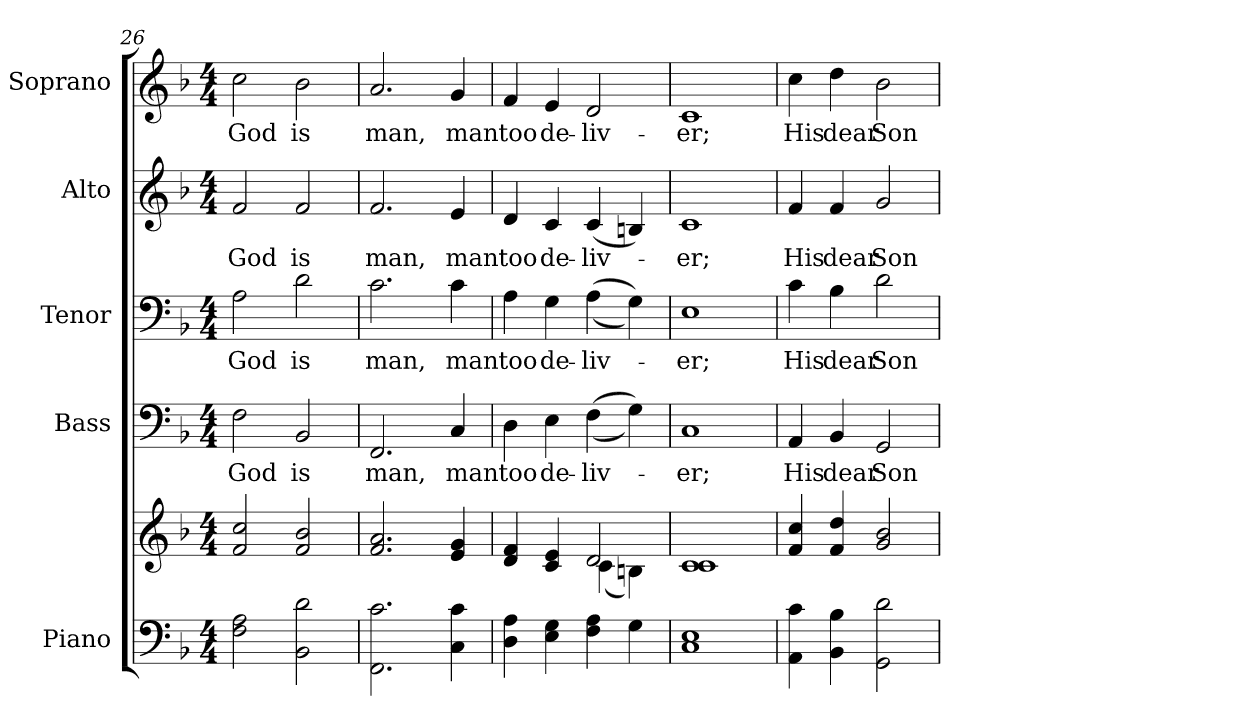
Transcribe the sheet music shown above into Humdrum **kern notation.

**kern	**kern	**kern	**text	**kern	**text	**kern	**text	**kern	**text
*part5	*part5	*part4	*part4	*part3	*part3	*part2	*part2	*part1	*part1
*staff6	*staff5	*staff4	*staff4	*staff3	*staff3	*staff2	*staff2	*staff1	*staff1
*I"Piano	*	*I"Bass	*	*I"Tenor	*	*I"Alto	*	*I"Soprano	*
*I'Pno.	*	*I'B.	*	*I'T.	*	*I'A.	*	*I'S.	*
!!LO:PB:g=z
*clefF4	*clefG2	*clefF4	*	*clefF4	*	*clefG2	*	*clefG2	*
*k[b-]	*k[b-]	*k[b-]	*	*k[b-]	*	*k[b-]	*	*k[b-]	*
*F:	*F:	*F:	*	*F:	*	*F:	*	*F:	*
*M4/4	*M4/4	*M4/4	*	*M4/4	*	*M4/4	*	*M4/4	*
=26	=26	=26	=26	=26	=26	=26	=26	=26	=26
!	!	!	!LO:LY:b:color=#000000	!	!	!	!	!	!
!	!	!	!	!	!LO:LY:b:color=#000000	!	!	!	!
!	!	!	!	!	!	!	!LO:LY:b:color=#000000	!	!
!	!	!	!	!	!	!	!	!	!LO:LY:b:color=#000000
2Fi\ 2Ai	2fi/ 2cci	2Fi\	God	2Ai\	God	2fi/	God	2cci\	God
!	!	!	!LO:LY:b:color=#000000	!	!	!	!	!	!
!	!	!	!	!	!LO:LY:b:color=#000000	!	!	!	!
!	!	!	!	!	!	!	!LO:LY:b:color=#000000	!	!
!	!	!	!	!	!	!	!	!	!LO:LY:b:color=#000000
2BB-i\ 2di	2fi/ 2b-i	2BB-i/	is	2di\	is	2fi/	is	2b-i\	is
=27	=27	=27	=27	=27	=27	=27	=27	=27	=27
!	!	!	!LO:LY:b:color=#000000	!	!	!	!	!	!
!	!	!	!	!	!LO:LY:b:color=#000000	!	!	!	!
!	!	!	!	!	!	!	!LO:LY:b:color=#000000	!	!
!	!	!	!	!	!	!	!	!	!LO:LY:b:color=#000000
2.FFi\ 2.ci	2.fi/ 2.ai	2.FFi/	man,	2.ci\	man,	2.fi/	man,	2.ai/	man,
!	!	!	!LO:LY:b:color=#000000	!	!	!	!	!	!
!	!	!	!	!	!LO:LY:b:color=#000000	!	!	!	!
!	!	!	!	!	!	!	!LO:LY:b:color=#000000	!	!
!	!	!	!	!	!	!	!	!	!LO:LY:b:color=#000000
4Ci\ 4ci	4ei/ 4gi	4Ci/	man	4ci\	man	4ei/	man	4gi/	man
!!LO:PB:g=z
=28	=28	=28	=28	=28	=28	=28	=28	=28	=28
*	*^	*	*	*	*	*	*	*	*
!	!	!	!	!LO:LY:b:color=#000000	!	!	!	!	!	!
!	!	!	!	!	!	!LO:LY:b:color=#000000	!	!	!	!
!	!	!	!	!	!	!	!	!LO:LY:b:color=#000000	!	!
!	!	!	!	!	!	!	!	!	!	!LO:LY:b:color=#000000
4Di\ 4Ai	4di/ 4fi	2ryy	4Di\	too	4Ai\	too	4di/	too	4fi/	too
!	!	!	!	!LO:LY:b:color=#000000	!	!	!	!	!	!
!	!	!	!	!	!	!LO:LY:b:color=#000000	!	!	!	!
!	!	!	!	!	!	!	!	!LO:LY:b:color=#000000	!	!
!	!	!	!	!	!	!	!	!	!	!LO:LY:b:color=#000000
4Ei\ 4Gi	4ci/ 4ei	.	4Ei\	de-	4Gi\	de-	4ci/	de-	4ei/	de-
!	!	!	!	!LO:LY:b:color=#000000	!	!	!	!	!	!
!	!	!	!	!	!	!LO:LY:b:color=#000000	!	!	!	!
!	!	!	!	!	!	!	!	!LO:LY:b:color=#000000	!	!
!	!	!	!	!	!	!	!	!	!	!LO:LY:b:color=#000000
4Fi\ 4Ai	2di/	(4ci\	((4Fi\	-liv-	((4Ai\	-liv-	(4ci/	-liv-	2di/	-liv-
4Gi\	.	4Bni\)	4Gi\))	.	4Gi\))	.	4Bni/)	.	.	.
*	*v	*v	*	*	*	*	*	*	*	*
=29	=29	=29	=29	=29	=29	=29	=29	=29	=29
*	*^	*	*	*	*	*	*	*	*
!	!	!	!	!LO:LY:b:color=#000000	!	!	!	!	!	!
*	*v	*v	*	*	*	*	*	*	*	*
*	*^	*	*	*	*	*	*	*	*
!	!	!	!	!	!	!LO:LY:b:color=#000000	!	!	!	!
*	*v	*v	*	*	*	*	*	*	*	*
*	*^	*	*	*	*	*	*	*	*
!	!	!	!	!	!	!	!	!LO:LY:b:color=#000000	!	!
*	*v	*v	*	*	*	*	*	*	*	*
*	*^	*	*	*	*	*	*	*	*
!	!	!	!	!	!	!	!	!	!	!LO:LY:b:color=#000000
*	*v	*v	*	*	*	*	*	*	*	*
1Ci 1Ei	1ci 1ci	1Ci	-er;	1Ei	-er;	1ci	-er;	1ci	-er;
!!LO:PB:g=z
=30	=30	=30	=30	=30	=30	=30	=30	=30	=30
!	!	!	!LO:LY:b:color=#000000	!	!	!	!	!	!
!	!	!	!	!	!LO:LY:b:color=#000000	!	!	!	!
!	!	!	!	!	!	!	!LO:LY:b:color=#000000	!	!
!	!	!	!	!	!	!	!	!	!LO:LY:b:color=#000000
4AAi\ 4ci	4fi/ 4cci	4AAi/	His	4ci\	His	4fi/	His	4cci\	His
!	!	!	!LO:LY:b:color=#000000	!	!	!	!	!	!
!	!	!	!	!	!LO:LY:b:color=#000000	!	!	!	!
!	!	!	!	!	!	!	!LO:LY:b:color=#000000	!	!
!	!	!	!	!	!	!	!	!	!LO:LY:b:color=#000000
4BB-i\ 4B-i	4fi/ 4ddi	4BB-i/	dear	4B-i\	dear	4fi/	dear	4ddi\	dear
!	!	!	!LO:LY:b:color=#000000	!	!	!	!	!	!
!	!	!	!	!	!LO:LY:b:color=#000000	!	!	!	!
!	!	!	!	!	!	!	!LO:LY:b:color=#000000	!	!
!	!	!	!	!	!	!	!	!	!LO:LY:b:color=#000000
2GGi\ 2di	2gi/ 2b-i	2GGi/	Son	2di\	Son	2gi/	Son	2b-i\	Son
=	=	=	=	=	=	=	=	=	=
*-	*-	*-	*-	*-	*-	*-	*-	*-	*-
